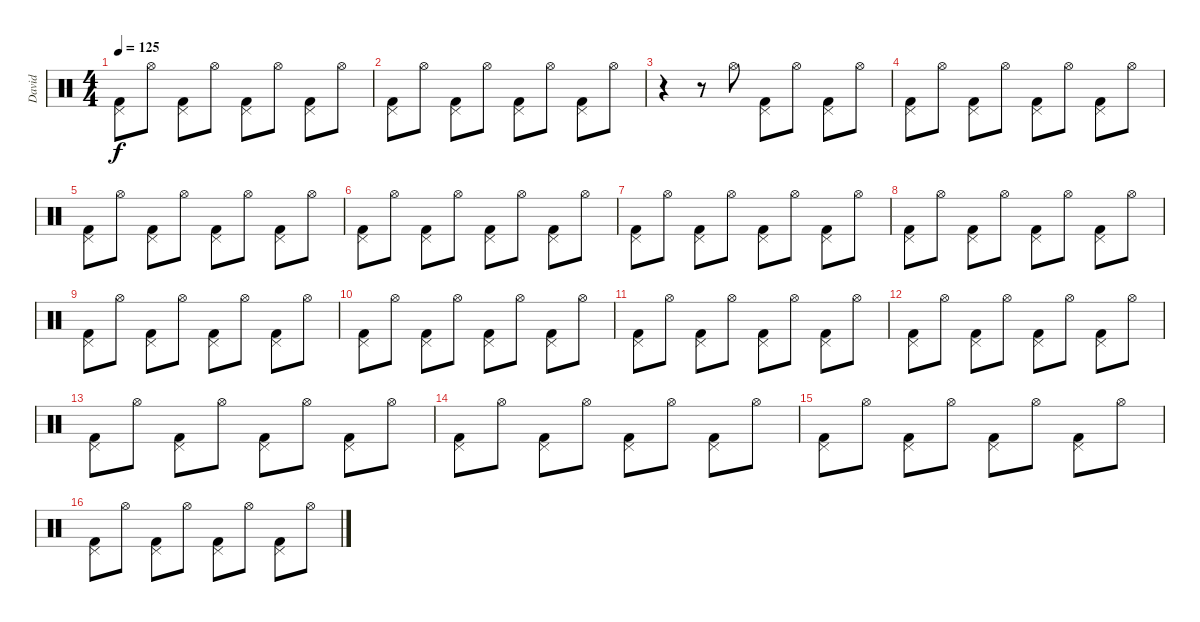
\track ("David" "David") {instrument percussion}
\staff {score}
\articulation defaults
\ts (4 4)
\tempo 125
\clef neutral
\ks c
("Pedal Hi-Hat (hit)" "Kick (hit) 2").8{dy f} "Hi-Hat (open)".8 ("Pedal Hi-Hat (hit)" "Kick (hit) 2").8 "Hi-Hat (open)".8 ("Pedal Hi-Hat (hit)" "Kick (hit) 2").8 "Hi-Hat (open)".8 ("Pedal Hi-Hat (hit)" "Kick (hit) 2").8 "Hi-Hat (open)".8 |
("Pedal Hi-Hat (hit)" "Kick (hit) 2").8 "Hi-Hat (open)".8 ("Pedal Hi-Hat (hit)" "Kick (hit) 2").8 "Hi-Hat (open)".8 ("Pedal Hi-Hat (hit)" "Kick (hit) 2").8 "Hi-Hat (open)".8 ("Pedal Hi-Hat (hit)" "Kick (hit) 2").8 "Hi-Hat (open)".8 |
r.4 r.8 "Hi-Hat (open)".8 ("Pedal Hi-Hat (hit)" "Kick (hit) 2").8 "Hi-Hat (open)".8 ("Pedal Hi-Hat (hit)" "Kick (hit) 2").8 "Hi-Hat (open)".8 |
("Pedal Hi-Hat (hit)" "Kick (hit) 2").8 "Hi-Hat (open)".8 ("Pedal Hi-Hat (hit)" "Kick (hit) 2").8 "Hi-Hat (open)".8 ("Pedal Hi-Hat (hit)" "Kick (hit) 2").8 "Hi-Hat (open)".8 ("Pedal Hi-Hat (hit)" "Kick (hit) 2").8 "Hi-Hat (open)".8 |
("Pedal Hi-Hat (hit)" "Kick (hit) 2").8 "Hi-Hat (open)".8 ("Pedal Hi-Hat (hit)" "Kick (hit) 2").8 "Hi-Hat (open)".8 ("Pedal Hi-Hat (hit)" "Kick (hit) 2").8 "Hi-Hat (open)".8 ("Pedal Hi-Hat (hit)" "Kick (hit) 2").8 "Hi-Hat (open)".8 |
("Pedal Hi-Hat (hit)" "Kick (hit) 2").8 "Hi-Hat (open)".8 ("Pedal Hi-Hat (hit)" "Kick (hit) 2").8 "Hi-Hat (open)".8 ("Pedal Hi-Hat (hit)" "Kick (hit) 2").8 "Hi-Hat (open)".8 ("Pedal Hi-Hat (hit)" "Kick (hit) 2").8 "Hi-Hat (open)".8 |
("Pedal Hi-Hat (hit)" "Kick (hit) 2").8 "Hi-Hat (open)".8 ("Pedal Hi-Hat (hit)" "Kick (hit) 2").8 "Hi-Hat (open)".8 ("Pedal Hi-Hat (hit)" "Kick (hit) 2").8 "Hi-Hat (open)".8 ("Pedal Hi-Hat (hit)" "Kick (hit) 2").8 "Hi-Hat (open)".8 |
("Pedal Hi-Hat (hit)" "Kick (hit) 2").8 "Hi-Hat (open)".8 ("Pedal Hi-Hat (hit)" "Kick (hit) 2").8 "Hi-Hat (open)".8 ("Pedal Hi-Hat (hit)" "Kick (hit) 2").8 "Hi-Hat (open)".8 ("Pedal Hi-Hat (hit)" "Kick (hit) 2").8 "Hi-Hat (open)".8 |
("Pedal Hi-Hat (hit)" "Kick (hit) 2").8 "Hi-Hat (open)".8 ("Pedal Hi-Hat (hit)" "Kick (hit) 2").8 "Hi-Hat (open)".8 ("Pedal Hi-Hat (hit)" "Kick (hit) 2").8 "Hi-Hat (open)".8 ("Pedal Hi-Hat (hit)" "Kick (hit) 2").8 "Hi-Hat (open)".8 |
("Pedal Hi-Hat (hit)" "Kick (hit) 2").8 "Hi-Hat (open)".8 ("Pedal Hi-Hat (hit)" "Kick (hit) 2").8 "Hi-Hat (open)".8 ("Pedal Hi-Hat (hit)" "Kick (hit) 2").8 "Hi-Hat (open)".8 ("Pedal Hi-Hat (hit)" "Kick (hit) 2").8 "Hi-Hat (open)".8 |
("Pedal Hi-Hat (hit)" "Kick (hit) 2").8 "Hi-Hat (open)".8 ("Pedal Hi-Hat (hit)" "Kick (hit) 2").8 "Hi-Hat (open)".8 ("Pedal Hi-Hat (hit)" "Kick (hit) 2").8 "Hi-Hat (open)".8 ("Pedal Hi-Hat (hit)" "Kick (hit) 2").8 "Hi-Hat (open)".8 |
("Pedal Hi-Hat (hit)" "Kick (hit) 2").8 "Hi-Hat (open)".8 ("Pedal Hi-Hat (hit)" "Kick (hit) 2").8 "Hi-Hat (open)".8 ("Pedal Hi-Hat (hit)" "Kick (hit) 2").8 "Hi-Hat (open)".8 ("Pedal Hi-Hat (hit)" "Kick (hit) 2").8 "Hi-Hat (open)".8 |
("Pedal Hi-Hat (hit)" "Kick (hit) 2").8 "Hi-Hat (open)".8 ("Pedal Hi-Hat (hit)" "Kick (hit) 2").8 "Hi-Hat (open)".8 ("Pedal Hi-Hat (hit)" "Kick (hit) 2").8 "Hi-Hat (open)".8 ("Pedal Hi-Hat (hit)" "Kick (hit) 2").8 "Hi-Hat (open)".8 |
("Pedal Hi-Hat (hit)" "Kick (hit) 2").8 "Hi-Hat (open)".8 ("Pedal Hi-Hat (hit)" "Kick (hit) 2").8 "Hi-Hat (open)".8 ("Pedal Hi-Hat (hit)" "Kick (hit) 2").8 "Hi-Hat (open)".8 ("Pedal Hi-Hat (hit)" "Kick (hit) 2").8 "Hi-Hat (open)".8 |
("Pedal Hi-Hat (hit)" "Kick (hit) 2").8 "Hi-Hat (open)".8 ("Pedal Hi-Hat (hit)" "Kick (hit) 2").8 "Hi-Hat (open)".8 ("Pedal Hi-Hat (hit)" "Kick (hit) 2").8 "Hi-Hat (open)".8 ("Pedal Hi-Hat (hit)" "Kick (hit) 2").8 "Hi-Hat (open)".8 |
("Pedal Hi-Hat (hit)" "Kick (hit) 2").8 "Hi-Hat (open)".8 ("Pedal Hi-Hat (hit)" "Kick (hit) 2").8 "Hi-Hat (open)".8 ("Pedal Hi-Hat (hit)" "Kick (hit) 2").8 "Hi-Hat (open)".8 ("Pedal Hi-Hat (hit)" "Kick (hit) 2").8 "Hi-Hat (open)".8
